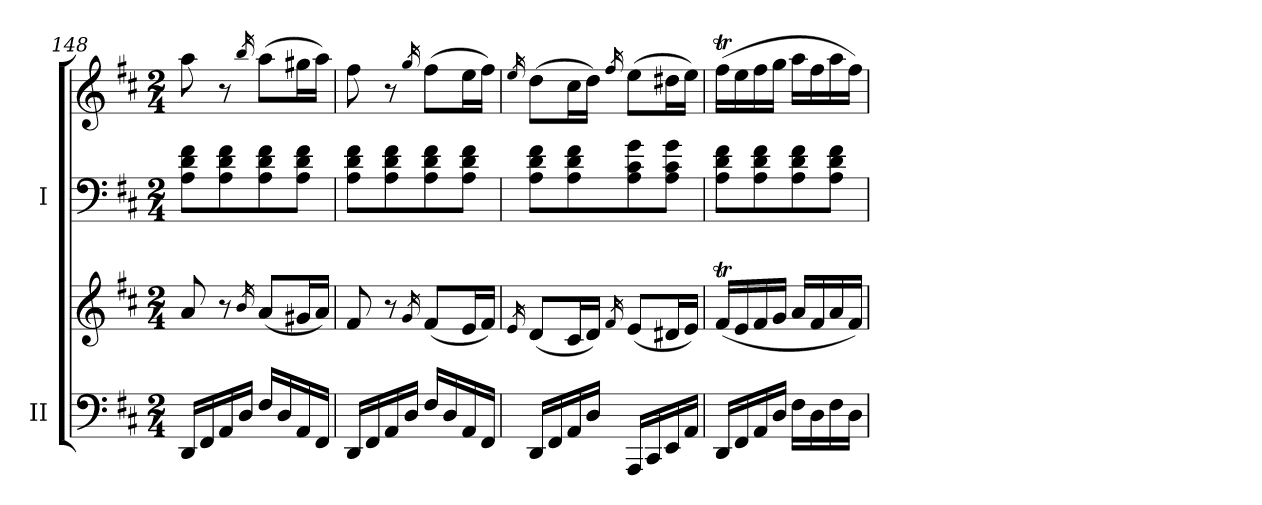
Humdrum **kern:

**kern	**kern	**kern	**kern
*part2	*part2	*part1	*part1
*staff4	*staff3	*staff2	*staff1
*I"II	*	*I"I	*
*I'II	*	*I'I	*
*clefF4	*clefG2	*clefF4	*clefG2
*k[f#c#]	*k[f#c#]	*k[f#c#]	*k[f#c#]
*M2/4	*M2/4	*M2/4	*M2/4
=148	=148	=148	=148
16DD/LL	8a/	8A\ 8d\ 8f#\L	8aa\
16FF#/	.	.	.
16AA/	8r	8A\ 8d\ 8f#\	8r
16D/JJ	.	.	.
.	16qb/	.	16qbb/
16F#/LL	(<8a/L	8A\ 8d\ 8f#\	(>8aa\L
16D/	.	.	.
16AA/	16g#X/L	8A\ 8d\ 8f#\J	16gg#X\L
16FF#/JJ	16a/JJ)	.	16aa\JJ)
=149	=149	=149	=149
16DD/LL	8f#/	8A\ 8d\ 8f#\L	8ff#\
16FF#/	.	.	.
16AA/	8r	8A\ 8d\ 8f#\	8r
16D/JJ	.	.	.
.	16qg/	.	16qgg/
16F#/LL	(<8f#/L	8A\ 8d\ 8f#\	(>8ff#\L
16D/	.	.	.
16AA/	16e/L	8A\ 8d\ 8f#\J	16ee\L
16FF#/JJ	16f#/JJ)	.	16ff#\JJ)
!!LO:LB:g=z
=150	=150	=150	=150
.	16qe/	.	16qee/
16DD/LL	(<8d/L	8A\ 8d\ 8f#\L	(>8dd\L
16FF#/	.	.	.
16AA/	16c#/L	8A\ 8d\ 8f#\	16cc#\L
16D/JJ	16d/JJ)	.	16dd\JJ)
.	16qf#/	.	16qff#/
16AAA/LL	(<8e/L	8A\ 8c#\ 8g\	(>8ee\L
16CC#/	.	.	.
16EE/	16d#X/L	8A\ 8c#\ 8g\J	16dd#X\L
16AA/JJ	16e/JJ)	.	16ee\JJ)
=151	=151	=151	=151
16DD/LL	(<16f#t/LL	8A\ 8d\ 8f#\L	(>16ff#t\LL
16FF#/	16e/	.	16ee\
16AA/	16f#/	8A\ 8d\ 8f#\	16ff#\
16D/JJ	16g/JJ	.	16gg\JJ
16F#\LL	16a/LL	8A\ 8d\ 8f#\	16aa\LL
16D\	16f#/	.	16ff#\
16F#\	16a/	8A\ 8d\ 8f#\J	16aa\
16D\JJ	16f#/JJ)	.	16ff#\JJ)
=	=	=	=
*-	*-	*-	*-
